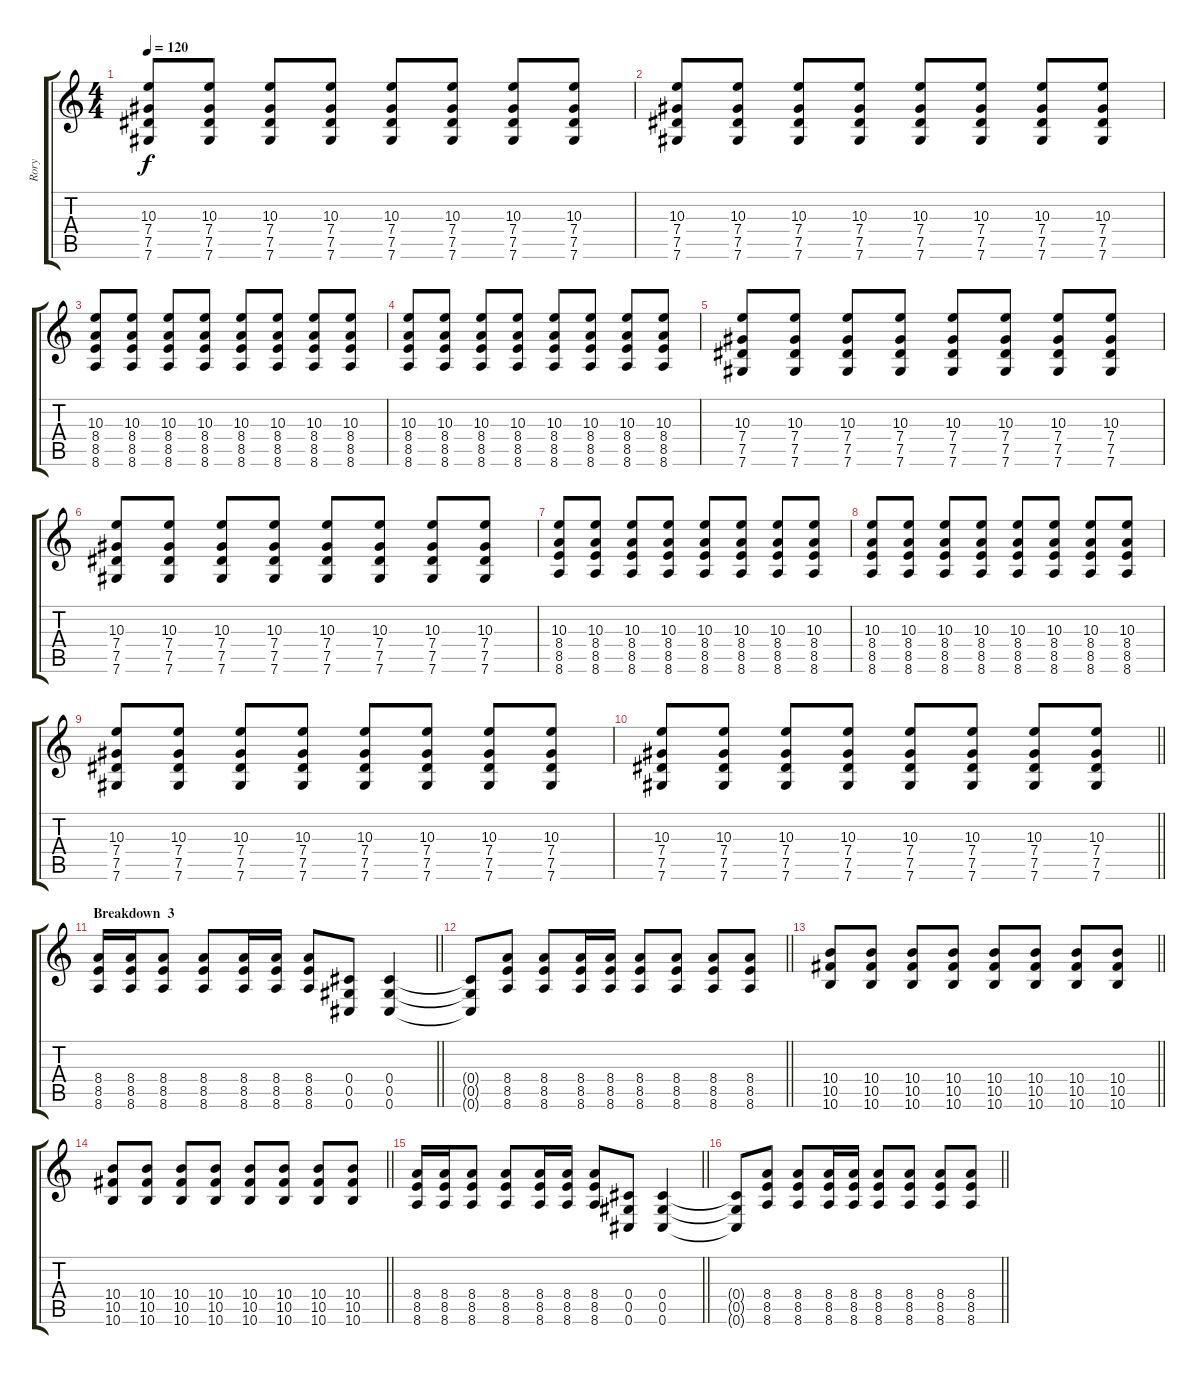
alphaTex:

\track ("Rory" "Rory") {instrument overdrivenguitar}
\staff {score tabs}
\tuning (Eb4 Bb3 Gb3 Db3 Ab2 Db2) {hide}
\ts (4 4)
\tempo 120
\clef g2
\ks c
(10.3 7.4 7.5 7.6).8{dy f} (10.3 7.4 7.5 7.6).8 (10.3 7.4 7.5 7.6).8 (10.3 7.4 7.5 7.6).8 (10.3 7.4 7.5 7.6).8 (10.3 7.4 7.5 7.6).8 (10.3 7.4 7.5 7.6).8 (10.3 7.4 7.5 7.6).8 |
(10.3 7.4 7.5 7.6).8 (10.3 7.4 7.5 7.6).8 (10.3 7.4 7.5 7.6).8 (10.3 7.4 7.5 7.6).8 (10.3 7.4 7.5 7.6).8 (10.3 7.4 7.5 7.6).8 (10.3 7.4 7.5 7.6).8 (10.3 7.4 7.5 7.6).8 |
(10.3 8.4 8.5 8.6).8 (10.3 8.4 8.5 8.6).8 (10.3 8.4 8.5 8.6).8 (10.3 8.4 8.5 8.6).8 (10.3 8.4 8.5 8.6).8 (10.3 8.4 8.5 8.6).8 (10.3 8.4 8.5 8.6).8 (10.3 8.4 8.5 8.6).8 |
(10.3 8.4 8.5 8.6).8 (10.3 8.4 8.5 8.6).8 (10.3 8.4 8.5 8.6).8 (10.3 8.4 8.5 8.6).8 (10.3 8.4 8.5 8.6).8 (10.3 8.4 8.5 8.6).8 (10.3 8.4 8.5 8.6).8 (10.3 8.4 8.5 8.6).8 |
(10.3 7.4 7.5 7.6).8 (10.3 7.4 7.5 7.6).8 (10.3 7.4 7.5 7.6).8 (10.3 7.4 7.5 7.6).8 (10.3 7.4 7.5 7.6).8 (10.3 7.4 7.5 7.6).8 (10.3 7.4 7.5 7.6).8 (10.3 7.4 7.5 7.6).8 |
(10.3 7.4 7.5 7.6).8 (10.3 7.4 7.5 7.6).8 (10.3 7.4 7.5 7.6).8 (10.3 7.4 7.5 7.6).8 (10.3 7.4 7.5 7.6).8 (10.3 7.4 7.5 7.6).8 (10.3 7.4 7.5 7.6).8 (10.3 7.4 7.5 7.6).8 |
(10.3 8.4 8.5 8.6).8 (10.3 8.4 8.5 8.6).8 (10.3 8.4 8.5 8.6).8 (10.3 8.4 8.5 8.6).8 (10.3 8.4 8.5 8.6).8 (10.3 8.4 8.5 8.6).8 (10.3 8.4 8.5 8.6).8 (10.3 8.4 8.5 8.6).8 |
(10.3 8.4 8.5 8.6).8 (10.3 8.4 8.5 8.6).8 (10.3 8.4 8.5 8.6).8 (10.3 8.4 8.5 8.6).8 (10.3 8.4 8.5 8.6).8 (10.3 8.4 8.5 8.6).8 (10.3 8.4 8.5 8.6).8 (10.3 8.4 8.5 8.6).8 |
(10.3 7.4 7.5 7.6).8 (10.3 7.4 7.5 7.6).8 (10.3 7.4 7.5 7.6).8 (10.3 7.4 7.5 7.6).8 (10.3 7.4 7.5 7.6).8 (10.3 7.4 7.5 7.6).8 (10.3 7.4 7.5 7.6).8 (10.3 7.4 7.5 7.6).8 |
\barLineRight lightlight
(10.3 7.4 7.5 7.6).8 (10.3 7.4 7.5 7.6).8 (10.3 7.4 7.5 7.6).8 (10.3 7.4 7.5 7.6).8 (10.3 7.4 7.5 7.6).8 (10.3 7.4 7.5 7.6).8 (10.3 7.4 7.5 7.6).8 (10.3 7.4 7.5 7.6).8 |
\section ("" "Breakdown  3")
\barLineRight lightlight
(8.4 8.5 8.6).16 (8.4 8.5 8.6).16 (8.4 8.5 8.6).8 (8.4 8.5 8.6).8 (8.4 8.5 8.6).16 (8.4 8.5 8.6).16 (8.4 8.5 8.6).8 (0.4 0.5 0.6).8 (0.4 0.5 0.6).4 |
\barLineRight lightlight
(0.4{t} 0.5{t} 0.6{t}).8 (8.4 8.5 8.6).8 (8.4 8.5 8.6).8 (8.4 8.5 8.6).16 (8.4 8.5 8.6).16 (8.4 8.5 8.6).8 (8.4 8.5 8.6).8 (8.4 8.5 8.6).8 (8.4 8.5 8.6).8 |
\barLineRight lightlight
(10.4 10.5 10.6).8 (10.4 10.5 10.6).8 (10.4 10.5 10.6).8 (10.4 10.5 10.6).8 (10.4 10.5 10.6).8 (10.4 10.5 10.6).8 (10.4 10.5 10.6).8 (10.4 10.5 10.6).8 |
\barLineRight lightlight
(10.4 10.5 10.6).8 (10.4 10.5 10.6).8 (10.4 10.5 10.6).8 (10.4 10.5 10.6).8 (10.4 10.5 10.6).8 (10.4 10.5 10.6).8 (10.4 10.5 10.6).8 (10.4 10.5 10.6).8 |
\barLineRight lightlight
(8.4 8.5 8.6).16 (8.4 8.5 8.6).16 (8.4 8.5 8.6).8 (8.4 8.5 8.6).8 (8.4 8.5 8.6).16 (8.4 8.5 8.6).16 (8.4 8.5 8.6).8 (0.4 0.5 0.6).8 (0.4 0.5 0.6).4 |
\barLineRight lightlight
(0.4{t} 0.5{t} 0.6{t}).8 (8.4 8.5 8.6).8 (8.4 8.5 8.6).8 (8.4 8.5 8.6).16 (8.4 8.5 8.6).16 (8.4 8.5 8.6).8 (8.4 8.5 8.6).8 (8.4 8.5 8.6).8 (8.4 8.5 8.6).8
